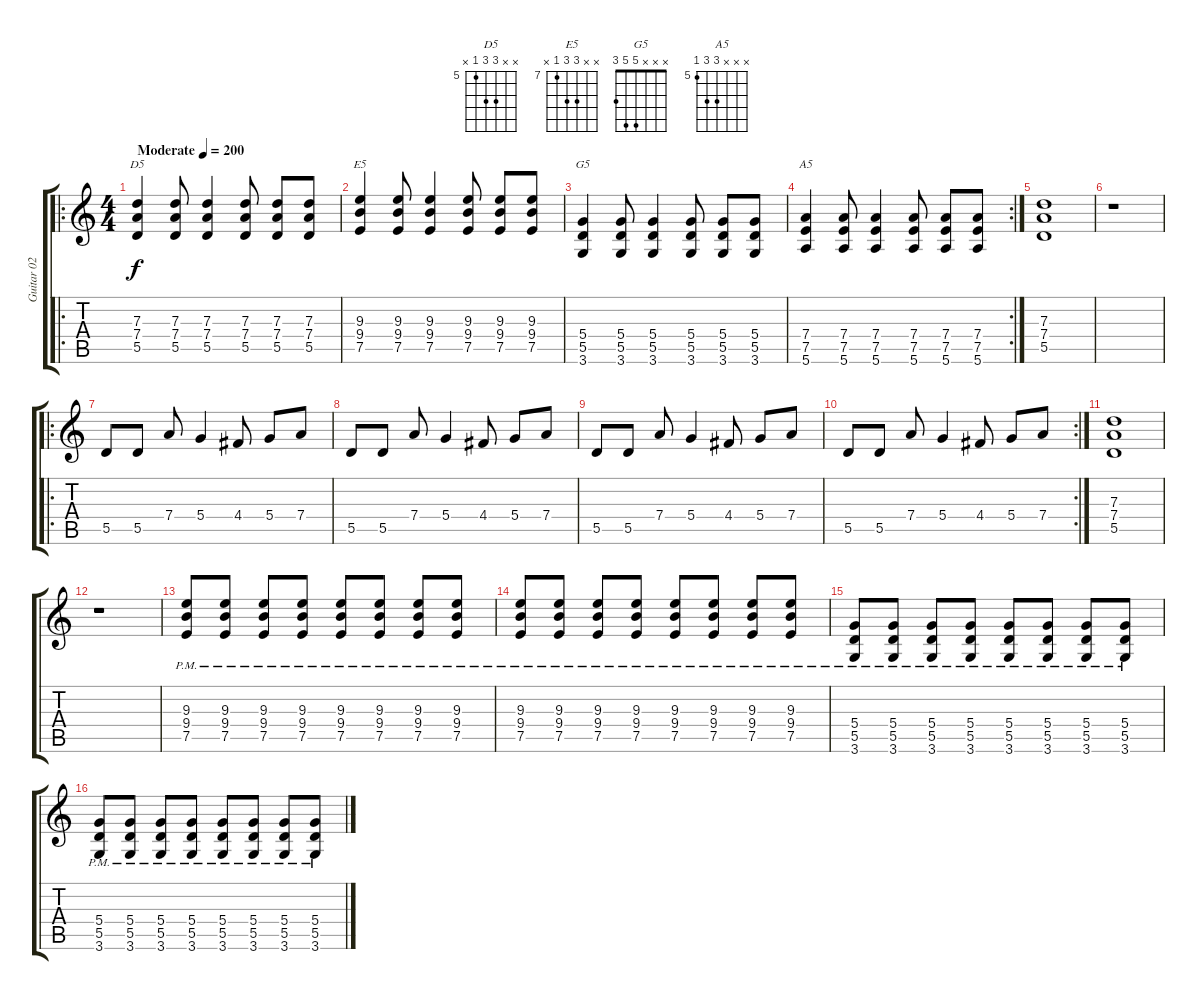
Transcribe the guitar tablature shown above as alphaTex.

\track ("Guitar 02 " "Guitar 02 ") {instrument distortionguitar}
\staff {score tabs}
\tuning (E4 B3 G3 D3 A2 E2) {hide}
\chord ("D5" x x 7 7 5 x) {firstfret 5}
\chord ("E5" x x 9 9 7 x) {firstfret 7}
\chord ("G5" x x x 5 5 3)
\chord ("A5" x x x 7 7 5) {firstfret 5}
\ro
\ts (4 4)
\tempo (200 "Moderate")
\clef g2
\ks c
(7.3 7.4 5.5).4{ch "D5" dy f instrument distortionguitar} (7.3 7.4 5.5).8 (7.3 7.4 5.5).4 (7.3 7.4 5.5).8 (7.3 7.4 5.5).8 (7.3 7.4 5.5).8 |
(9.3 9.4 7.5).4{ch "E5"} (9.3 9.4 7.5).8 (9.3 9.4 7.5).4 (9.3 9.4 7.5).8 (9.3 9.4 7.5).8 (9.3 9.4 7.5).8 |
(5.4 5.5 3.6).4{ch "G5"} (5.4 5.5 3.6).8 (5.4 5.5 3.6).4 (5.4 5.5 3.6).8 (5.4 5.5 3.6).8 (5.4 5.5 3.6).8 |
\rc 2
(7.4 7.5 5.6).4{ch "A5"} (7.4 7.5 5.6).8 (7.4 7.5 5.6).4 (7.4 7.5 5.6).8 (7.4 7.5 5.6).8 (7.4 7.5 5.6).8 |
(7.3 7.4 5.5).1 |
r.1 |
\ro
5.5.8 5.5.8 7.4.8 5.4.4 4.4.8 5.4.8 7.4.8 |
5.5.8 5.5.8 7.4.8 5.4.4 4.4.8 5.4.8 7.4.8 |
5.5.8 5.5.8 7.4.8 5.4.4 4.4.8 5.4.8 7.4.8 |
\rc 2
5.5.8 5.5.8 7.4.8 5.4.4 4.4.8 5.4.8 7.4.8 |
(7.3 7.4 5.5).1 |
r.1 |
(9.3{pm} 9.4{pm} 7.5{pm}).8 (9.3{pm} 9.4{pm} 7.5{pm}).8 (9.3{pm} 9.4{pm} 7.5{pm}).8 (9.3{pm} 9.4{pm} 7.5{pm}).8 (9.3{pm} 9.4{pm} 7.5{pm}).8 (9.3{pm} 9.4{pm} 7.5{pm}).8 (9.3{pm} 9.4{pm} 7.5{pm}).8 (9.3{pm} 9.4{pm} 7.5{pm}).8 |
(9.3{pm} 9.4{pm} 7.5{pm}).8 (9.3{pm} 9.4{pm} 7.5{pm}).8 (9.3{pm} 9.4{pm} 7.5{pm}).8 (9.3{pm} 9.4{pm} 7.5{pm}).8 (9.3{pm} 9.4{pm} 7.5{pm}).8 (9.3{pm} 9.4{pm} 7.5{pm}).8 (9.3{pm} 9.4{pm} 7.5{pm}).8 (9.3{pm} 9.4{pm} 7.5{pm}).8 |
(5.4{pm} 5.5{pm} 3.6{pm}).8 (5.4{pm} 5.5{pm} 3.6{pm}).8 (5.4{pm} 5.5{pm} 3.6{pm}).8 (5.4{pm} 5.5{pm} 3.6{pm}).8 (5.4{pm} 5.5{pm} 3.6{pm}).8 (5.4{pm} 5.5{pm} 3.6{pm}).8 (5.4{pm} 5.5{pm} 3.6{pm}).8 (5.4{pm} 5.5{pm} 3.6{pm}).8 |
(5.4{pm} 5.5{pm} 3.6{pm}).8 (5.4{pm} 5.5{pm} 3.6{pm}).8 (5.4{pm} 5.5{pm} 3.6{pm}).8 (5.4{pm} 5.5{pm} 3.6{pm}).8 (5.4{pm} 5.5{pm} 3.6{pm}).8 (5.4{pm} 5.5{pm} 3.6{pm}).8 (5.4{pm} 5.5{pm} 3.6{pm}).8 (5.4{pm} 5.5{pm} 3.6{pm}).8
